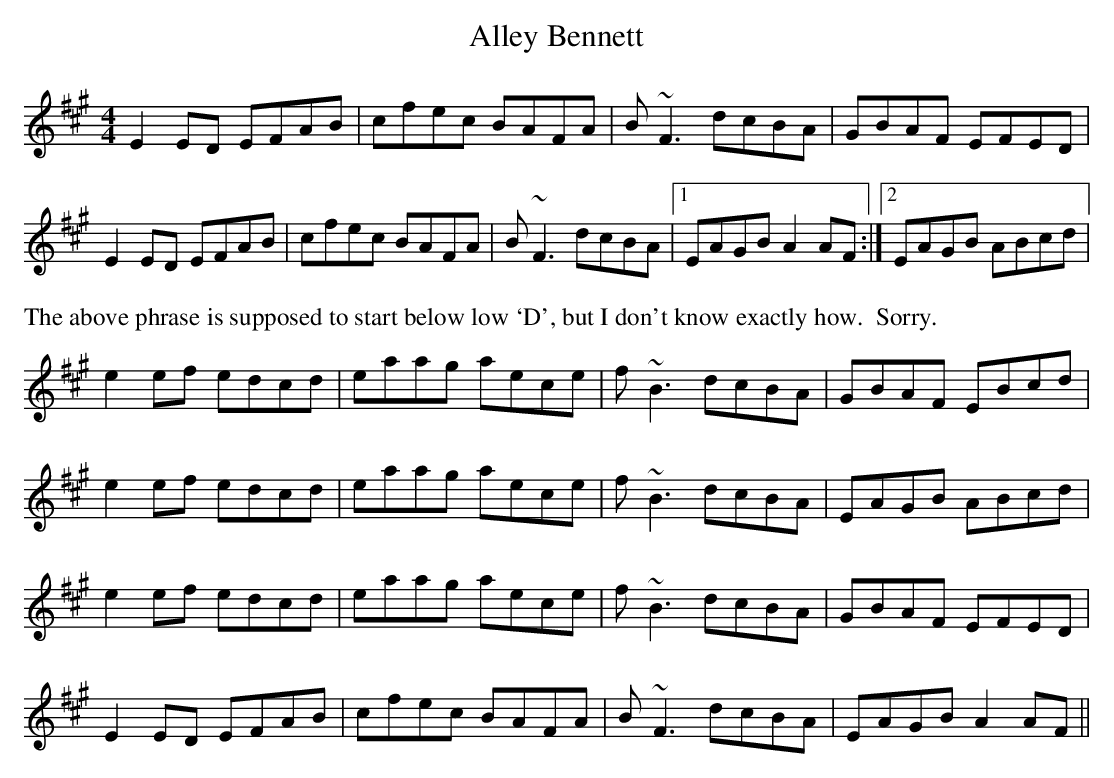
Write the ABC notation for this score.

X:1
T:Alley Bennett
M:4/4
L:1/8
K:A
E2ED EFAB|cfec BAFA|B~F3 dcBA|GBAF EFED|
E2ED EFAB|cfec BAFA|B~F3 dcBA|1 EAGB A2AF:|2 EAGB ABcd|
%%text The above phrase is supposed to start below low `D', but I don't know exactly how.  Sorry.
e2ef edcd|eaag aece|f~B3 dcBA|GBAF EBcd|
e2ef edcd|eaag aece|f~B3 dcBA|EAGB ABcd|
e2ef edcd|eaag aece|f~B3 dcBA|GBAF EFED|
E2ED EFAB|cfec BAFA|B~F3 dcBA|EAGB A2AF||
